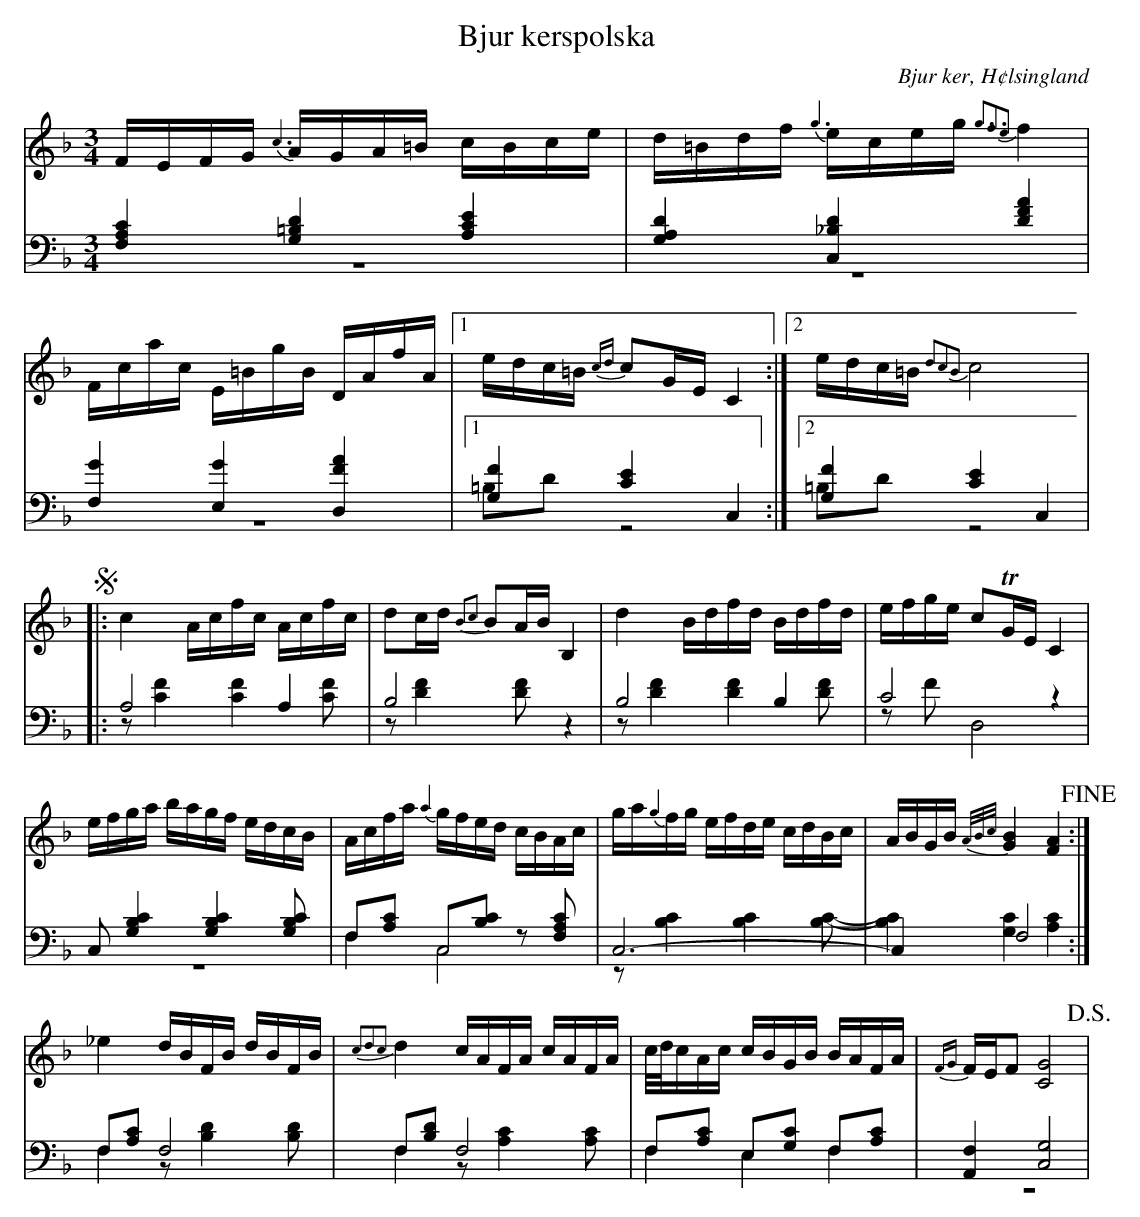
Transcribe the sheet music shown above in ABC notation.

X:1
T: Bjur kerspolska
O: Bjur ker, H¢lsingland
M: 3/4
L: 1/16
K: F
V:1
V:2
V:3 merge
V:1
FEFG {c3}AGA=B cBce|d=Bdf {g3}eceg {g3f3e2}f4|Fcac E=BgB DAfA|1 edc=B {cd}c2GE C4:|2 edc=B {d2c2B2}c8 |
!segno! |:c4 Acfc Acfc|d2cd {B2c2}B2AB B,4|d4 Bdfd Bdfd|efge c2TGE C4|
efga bagf edcB|Acfa {a2}gfed cBAc|ga{g2}fg efde cdBc|ABGB {A/B/c/}[G4B4] [F4A4] !fine!:|
_e4 dBFB dBFB|{c2d2c2}d4 cAFA cAFA|c/d/cAc cBGB BAFA|{FG}FEF2 [C8G8] !D.S.!|
V:2 clef=bass
[F,4A,4C4] [G,4=B,4D4] [A,4C4E4]|[G,4A,4D4] [C,4_B,4D4] [D4F4A4]|[F,4G4] [E,4G4] [D,4F4A4]|1 [G,4F4] [C4E4] C,4:|2 [G,4F4] [C4E4] C,4 |
|:A,8 A,4|B,8 z4|B,8  B,4|C8 z4|
C,2 [G,4B,4C4] [G,4B,4C4] [G,2B,2C2]|F,2[A,2C2] C,2[B,2C2] z2 [F,2A,2C2]|C,12-|C,4 F,8:|
F,2[A,2C2] F,8|F,2[B,2D2] F,8|F,2[A,2C2] E,2[G,2C2] F,2[A,2C2]|[A,,4F,4] [C,8G,8] |
V:3 clef=bass
z12|z12|z12|1 =B,2D2 z8:|2 =B,2D2 z8|
|:z2 [C4F4] [C4F4] [C2F2]|z2 [D4F4] [D2F2] z4|z2 [D4F4] [D4F4] [D2F2]|z2 F2 D,8|
z12|F,4 C,8|z2 [B,4C4] [B,4C4] [B,2C2]-|[B,4C4] [G,4C4] [A,4C4]:|
F,4 z2 [B,4D4] [B,2D2]|F,4 z2 [A,4C4] [A,2C2]|F,4 E,4 F,4|z12|
